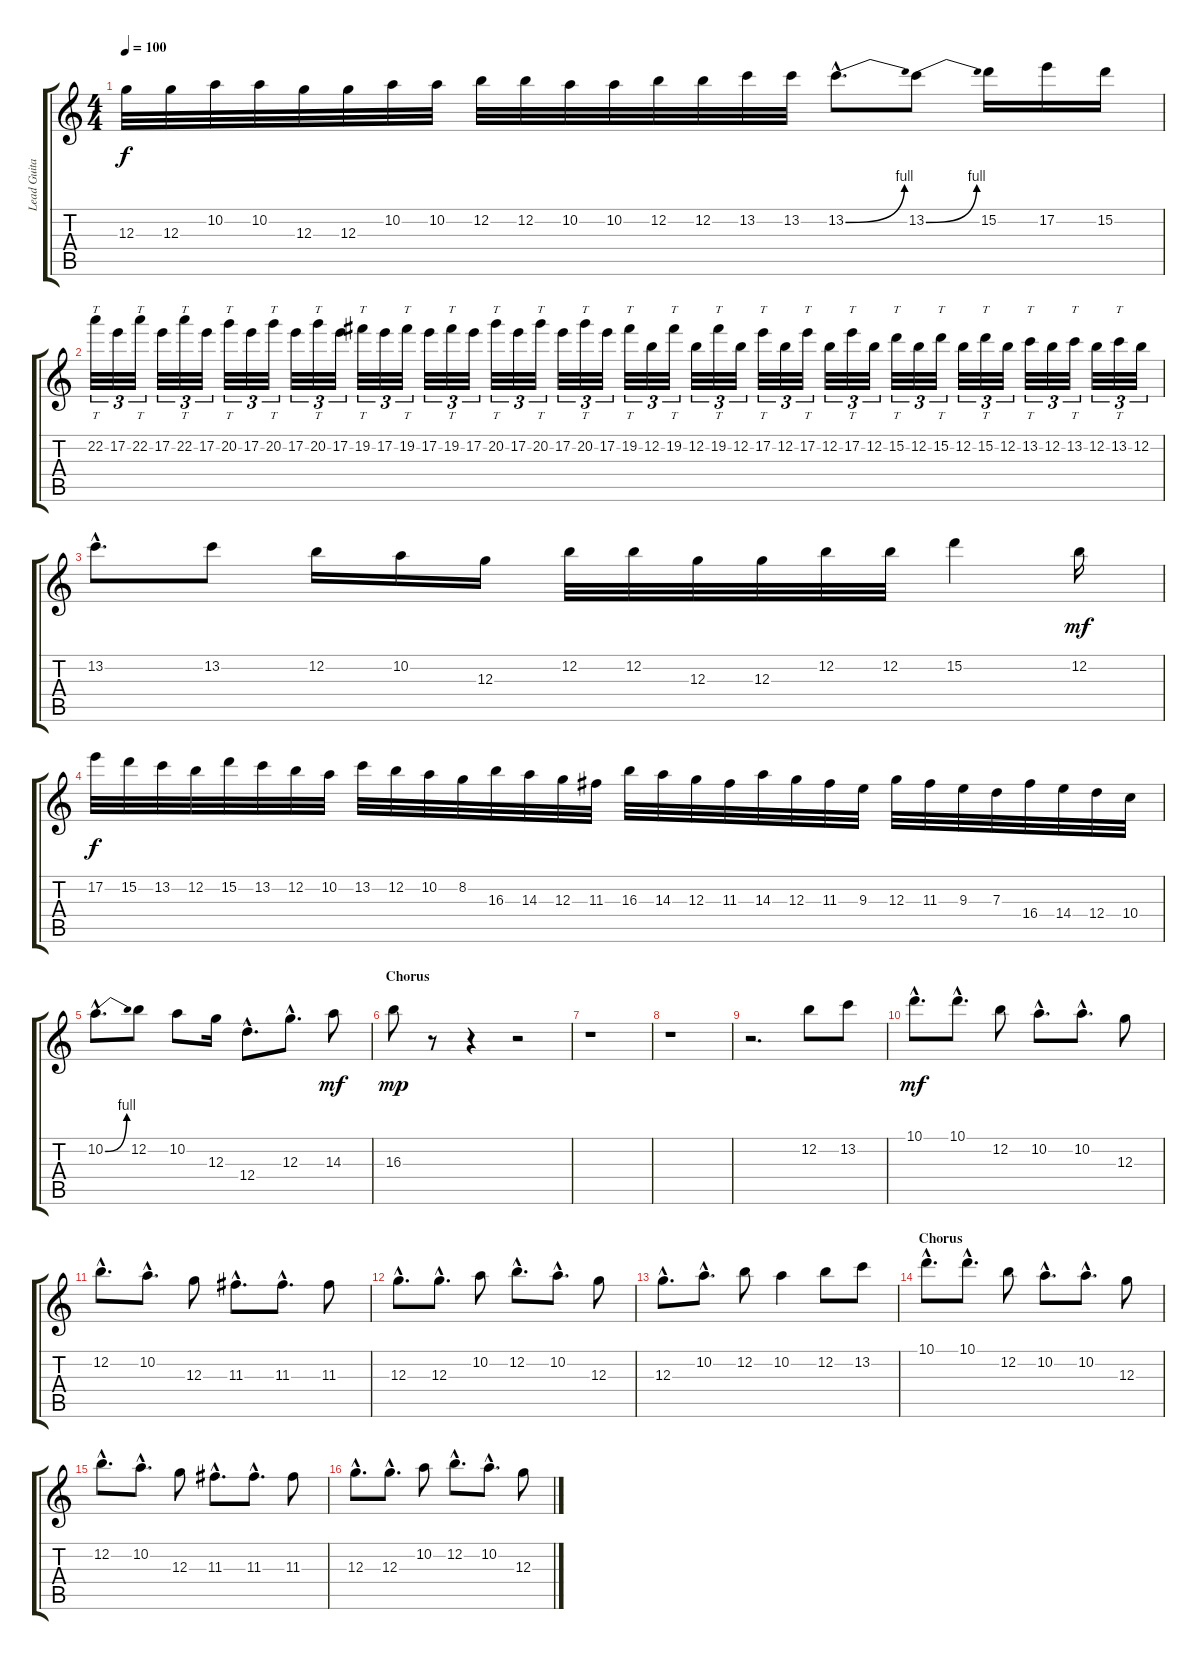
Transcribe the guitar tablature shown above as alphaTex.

\track ("Lead Guitar 2" "Lead Guita") {instrument distortionguitar}
\staff {score tabs}
\tuning (E4 B3 G3 D3 A2 E2) {hide}
\ts (4 4)
\tempo 100
\clef g2
\ks c
12.3.32{dy f} 12.3.32 10.2.32 10.2.32 12.3.32 12.3.32 10.2.32 10.2.32 12.2.32 12.2.32 10.2.32 10.2.32 12.2.32 12.2.32 13.2.32 13.2.32 13.2{be (bend 0 0 60 4) hac}.8{d} 13.2{be (bend 0 0 60 4)}.8 15.2.16 17.2.16 15.2.16 |
22.2.32{tt tu (3 2)} 17.2.32{tu (3 2)} 22.2.32{tt tu (3 2)} 17.2.32{tu (3 2)} 22.2.32{tt tu (3 2)} 17.2.32{tu (3 2)} 20.2.32{tt tu (3 2)} 17.2.32{tu (3 2)} 20.2.32{tt tu (3 2)} 17.2.32{tu (3 2)} 20.2.32{tt tu (3 2)} 17.2.32{tu (3 2)} 19.2.32{tt tu (3 2)} 17.2.32{tu (3 2)} 19.2.32{tt tu (3 2)} 17.2.32{tu (3 2)} 19.2.32{tt tu (3 2)} 17.2.32{tu (3 2)} 20.2.32{tt tu (3 2)} 17.2.32{tu (3 2)} 20.2.32{tt tu (3 2)} 17.2.32{tu (3 2)} 20.2.32{tt tu (3 2)} 17.2.32{tu (3 2)} 19.2.32{tt tu (3 2)} 12.2.32{tu (3 2)} 19.2.32{tt tu (3 2)} 12.2.32{tu (3 2)} 19.2.32{tt tu (3 2)} 12.2.32{tu (3 2)} 17.2.32{tt tu (3 2)} 12.2.32{tu (3 2)} 17.2.32{tt tu (3 2)} 12.2.32{tu (3 2)} 17.2.32{tt tu (3 2)} 12.2.32{tu (3 2)} 15.2.32{tt tu (3 2)} 12.2.32{tu (3 2)} 15.2.32{tt tu (3 2)} 12.2.32{tu (3 2)} 15.2.32{tt tu (3 2)} 12.2.32{tu (3 2)} 13.2.32{tt tu (3 2)} 12.2.32{tu (3 2)} 13.2.32{tt tu (3 2)} 12.2.32{tu (3 2)} 13.2.32{tt tu (3 2)} 12.2.32{tu (3 2)} |
13.2{hac}.8{d} 13.2.8 12.2.16 10.2.16 12.3.16 12.2.32 12.2.32 12.3.32 12.3.32 12.2.32 12.2.32 15.2.4 12.2.16{dy mf} |
17.2.32{dy f} 15.2.32 13.2.32 12.2.32 15.2.32 13.2.32 12.2.32 10.2.32 13.2.32 12.2.32 10.2.32 8.2.32 16.3.32 14.3.32 12.3.32 11.3.32 16.3.32 14.3.32 12.3.32 11.3.32 14.3.32 12.3.32 11.3.32 9.3.32 12.3.32 11.3.32 9.3.32 7.3.32 16.4.32 14.4.32 12.4.32 10.4.32 |
10.2{be (bend 0 0 60 4) hac}.8{d} 12.2.8 10.2.8 12.3.16 12.4{hac}.8{d} 12.3{hac}.8{d} 14.3.8{dy mf} |
\section ("" "Chorus")
16.3.8{dy mp} r.8 r.4 r.2 |
r.1 |
r.1 |
r.2{d} 12.2.8{volume 15 balance 6 instrument distortionguitar} 13.2.8 |
10.1{hac}.8{d dy mf} 10.1{hac}.8{d} 12.2.8 10.2{hac}.8{d} 10.2{hac}.8{d} 12.3.8 |
12.2{hac}.8{d} 10.2{hac}.8{d} 12.3.8 11.3{hac}.8{d} 11.3{hac}.8{d} 11.3.8 |
12.3{hac}.8{d} 12.3{hac}.8{d} 10.2.8 12.2{hac}.8{d} 10.2{hac}.8{d} 12.3.8 |
12.3{hac}.8{d} 10.2{hac}.8{d} 12.2.8 10.2.4 12.2.8 13.2.8 |
\section ("" "Chorus")
10.1{hac}.8{d} 10.1{hac}.8{d} 12.2.8 10.2{hac}.8{d} 10.2{hac}.8{d} 12.3.8 |
12.2{hac}.8{d} 10.2{hac}.8{d} 12.3.8 11.3{hac}.8{d} 11.3{hac}.8{d} 11.3.8 |
12.3{hac}.8{d} 12.3{hac}.8{d} 10.2.8 12.2{hac}.8{d} 10.2{hac}.8{d} 12.3.8
